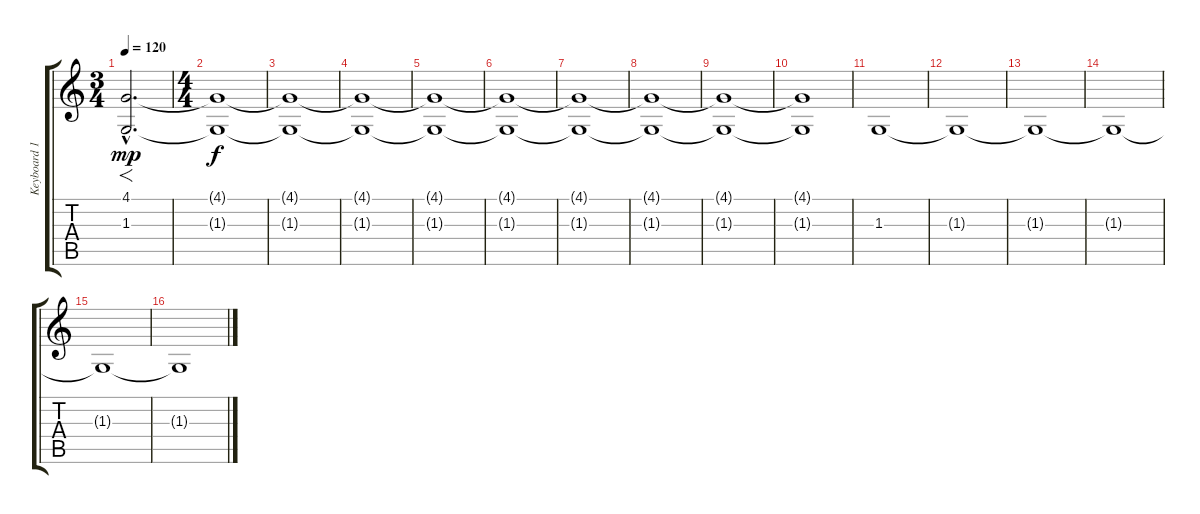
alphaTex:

\track ("Keyboard 1" "Keyboard 1") {instrument fx7echoes}
\staff {score tabs}
\tuning (Eb4 Bb3 Gb3 Db3 Ab2 Eb2) {hide}
\ts (3 4)
\tempo 120
\clef g2
\ks c
(4.1{hac} 1.3{hac}).2{f d dy mp instrument fx7echoes} |
\ts (4 4)
(4.1{t} 1.3{t}).1{dy f} |
(4.1{t} 1.3{t}).1 |
(4.1{t} 1.3{t}).1 |
(4.1{t} 1.3{t}).1 |
(4.1{t} 1.3{t}).1 |
(4.1{t} 1.3{t}).1 |
(4.1{t} 1.3{t}).1 |
(4.1{t} 1.3{t}).1 |
(4.1{t} 1.3{t}).1 |
1.3.1 |
1.3{t}.1 |
1.3{t}.1 |
1.3{t}.1 |
1.3{t}.1 |
1.3{t}.1
